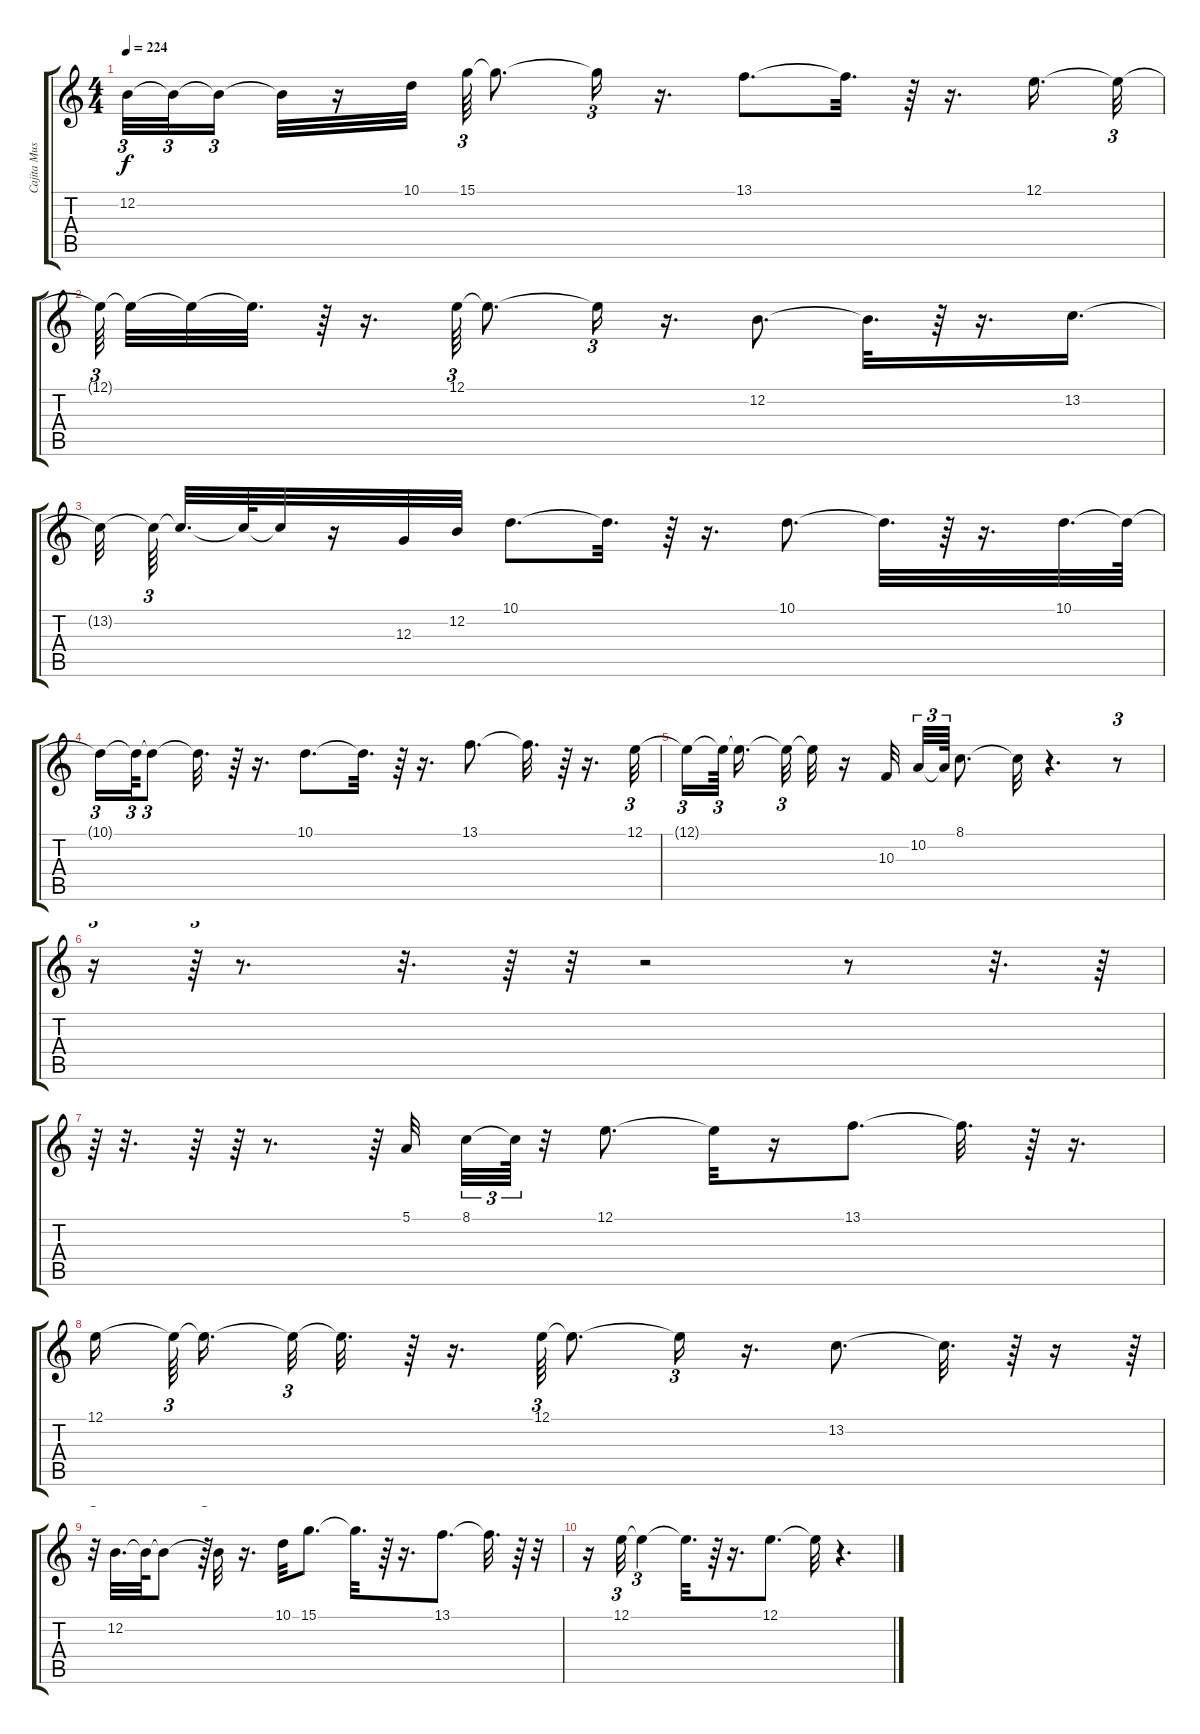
\track ("Cajita Musical" "Cajita Mus") {instrument musicbox}
\staff {score tabs}
\tuning (E4 B3 G3 D3 A2 E2) {hide}
\ts (4 4)
\tempo 224
\clef g2
\ks c
12.2{t}.32{tu (3 2) dy f} 12.2{t}.32{tu (3 2)} 12.2{t}.16{tu (3 2) beam splitsecondary} 12.2{t}.32 r.16 10.1.32{beam splitsecondary} 15.1.64{tu (3 2)} 15.1{t}.8{d} 15.1{t}.16{tu (3 2)} r.16{d} 13.1.8{d} 13.1{t}.32{d} r.64 r.16{d} 12.1.16{d} 12.1{t}.32{tu (3 2)} |
12.1{t}.64{tu (3 2) beam splitsecondary} 12.1{t}.32 12.1{t}.32 12.1{t}.32{d} r.64 r.16{d} 12.1.64{tu (3 2)} 12.1{t}.8{d} 12.1{t}.16{tu (3 2)} r.16{d} 12.2.8{d} 12.2{t}.32{d} r.64 r.16{d} 13.2.16{d} |
13.2{t}.32{beam splitsecondary} 13.2{t}.64{tu (3 2) beam splitsecondary} 13.2{t}.32{d} 13.2{t}.64 13.2{t}.32 r.16 12.3.32 12.2.32 10.1.8{d} 10.1{t}.32{d} r.64 r.16{d} 10.1.8{d} 10.1{t}.32{d} r.64 r.16{d} 10.1.32{d} 10.1{t}.64 |
10.1{t}.16{tu (3 2)} 10.1{t}.64{tu (3 2)} 10.1{t}.8{tu (3 2)} 10.1{t}.32{d} r.64 r.16{d} 10.1.8{d} 10.1{t}.32{d} r.64 r.16{d} 13.1.8{d} 13.1{t}.32{d} r.64 r.16{d} 12.1.32{tu (3 2)} |
12.1{t}.16{tu (3 2)} 12.1{t}.64{tu (3 2) beam splitsecondary} 12.1{t}.16{d beam splitsecondary} 12.1{t}.32{tu (3 2)} 12.1{t}.32 r.16 10.3.32{beam splitsecondary} 10.2.32{tu (3 2)} 10.2{t}.64{tu (3 2)} 8.1.8{d} 8.1{t}.32 r.4{d} r.8{tu (3 2)} |
r.16{tu (3 2)} r.64{tu (3 2)} r.8{d} r.32{d} r.64 r.32{tu (3 2)} r.2 r.8 r.32{d} r.64 |
r.64{tu (3 2)} r.32{d} r.64 r.64{tu (3 2)} r.8{d} r.64{tu (3 2)} 5.1.32{beam splitsecondary} 8.1.32{tu (3 2)} 8.1{t}.64{tu (3 2)} r.32 12.1.8{d} 12.1{t}.32 r.16 13.1.8{d} 13.1{t}.32{d} r.64 r.16{d} |
12.1.16{beam splitsecondary} 12.1{t}.64{tu (3 2) beam splitsecondary} 12.1{t}.16{d beam splitsecondary} 12.1{t}.32{tu (3 2)} 12.1{t}.32{d} r.64 r.16{d} 12.1.64{tu (3 2)} 12.1{t}.8{d} 12.1{t}.16{tu (3 2)} r.16{d} 13.2.8{d} 13.2{t}.32{d} r.64 r.16 r.64{tu (3 2)} |
r.32{tu (3 2)} 12.2.32{d} 12.2{t}.64 12.2{t}.8 r.64{tu (3 2)} 12.2{t}.32 r.16{d} 10.1.32 15.1.8{d} 15.1{t}.32{d} r.64 r.16{d} 13.1.8{d} 13.1{t}.32{d} r.64 r.32 |
r.16 12.1.32{tu (3 2)} 12.1{t}.4{tu (3 2)} 12.1{t}.32{d} r.64 r.16{d} 12.1.8{d} 12.1{t}.32 r.4{d}
